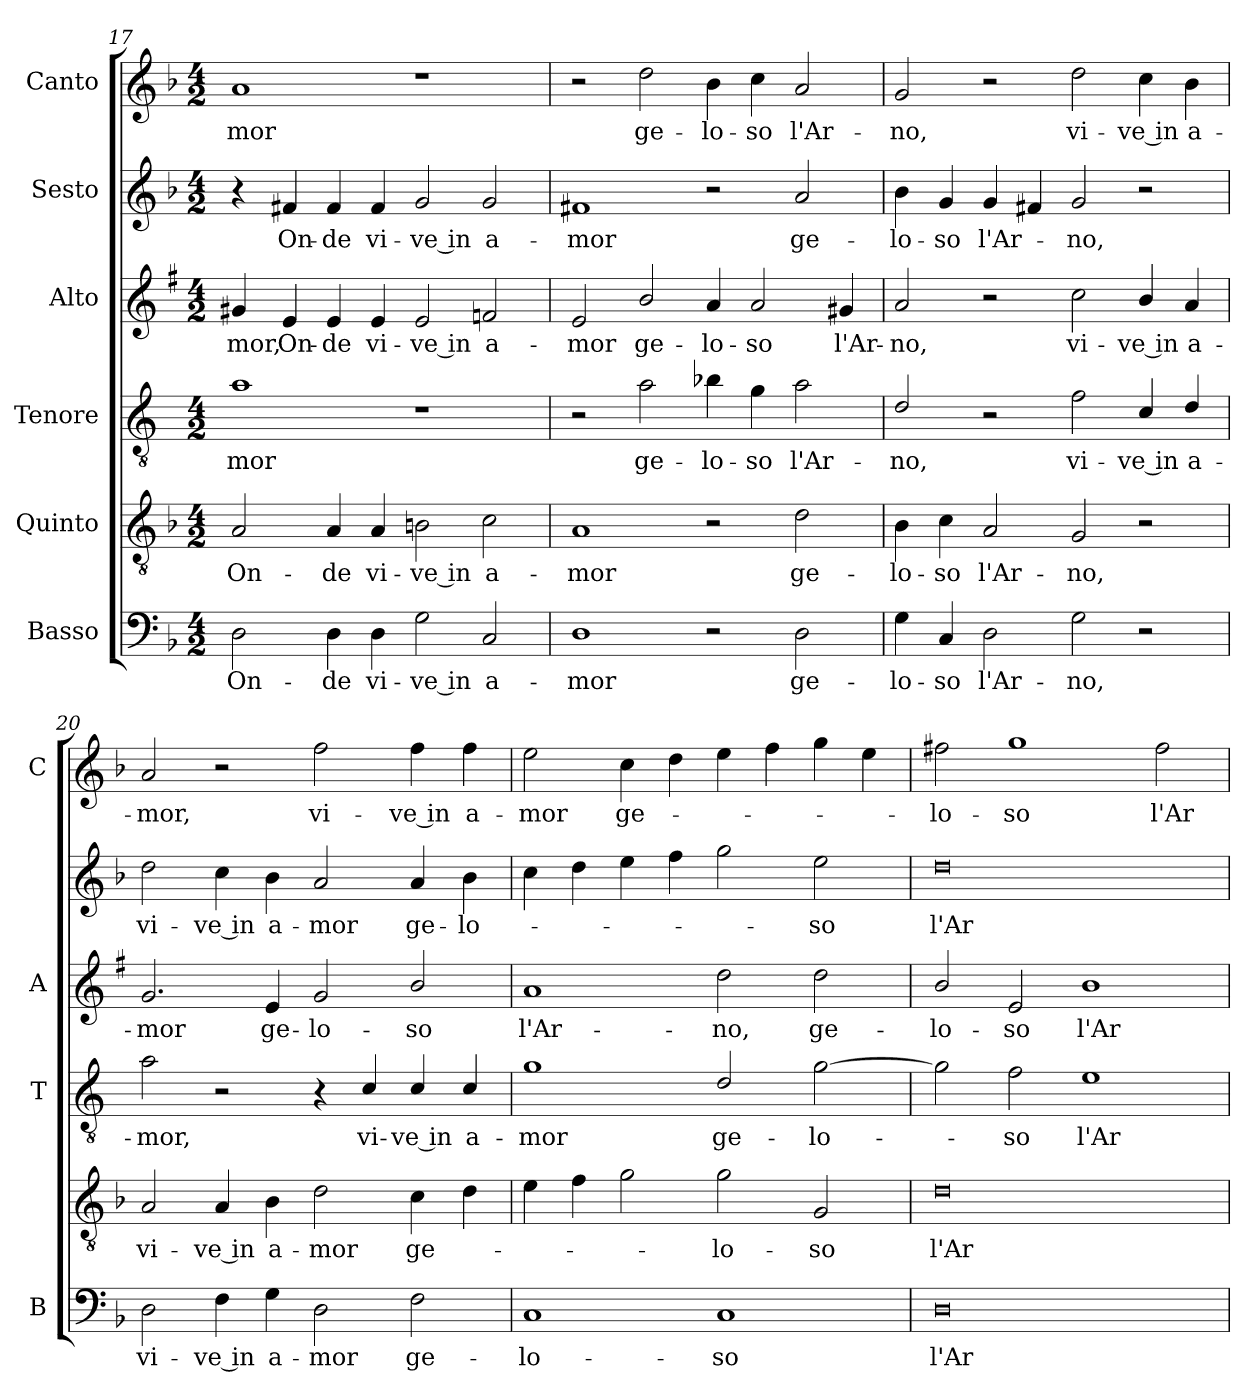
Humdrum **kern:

**kern	**text	**kern	**text	**kern	**text	**kern	**text	**kern	**text	**kern	**text
*part6	*part6	*part5	*part5	*part4	*part4	*part3	*part3	*part2	*part2	*part1	*part1
*staff6	*staff6	*staff5	*staff5	*staff4	*staff4	*staff3	*staff3	*staff2	*staff2	*staff1	*staff1
*I"Basso	*	*I"Quinto	*	*I"Tenore	*	*I"Alto	*	*I"Sesto	*	*I"Canto	*
*I'B	*	*	*	*I'T	*	*I'A	*	*	*	*I'C	*
!!LO:PB:g=z
*clefF4	*	*clefGv2	*	*clefGv2	*	*clefG2	*	*clefG2	*	*clefG2	*
*	*	*	*	*ITrd4c7	*	*ITrd1c2	*	*	*	*	*
*k[b-]	*	*k[b-]	*	*k[b-]	*	*k[b-]	*	*k[b-]	*	*k[b-]	*
*F:	*	*F:	*	*F:	*	*F:	*	*F:	*	*F:	*
*M4/2	*	*M4/2	*	*M4/2	*	*M4/2	*	*M4/2	*	*M4/2	*
=17	=17	=17	=17	=17	=17	=17	=17	=17	=17	=17	=17
!	!LO:LY:b	!	!LO:LY:b	!	!LO:LY:b	!	!LO:LY:b	!	!	!	!LO:LY:b
2D\	On-	2A/	On-	1d	-mor	4f#X/	-mor,	4r	.	1a	-mor
!	!	!	!	!	!	!	!LO:LY:b	!	!LO:LY:b	!	!
.	.	.	.	.	.	4d/	On-	4f#X/	On-	.	.
!	!LO:LY:b	!	!LO:LY:b	!	!	!	!LO:LY:b	!	!LO:LY:b	!	!
4D\	-de	4A/	-de	.	.	4d/	-de	4f#/	-de	.	.
!	!LO:LY:b	!	!LO:LY:b	!	!	!	!LO:LY:b	!	!LO:LY:b	!	!
4D\	vi-	4A/	vi-	.	.	4d/	vi-	4f#/	vi-	.	.
!	!LO:LY:b	!	!LO:LY:b	!	!	!	!LO:LY:b	!	!LO:LY:b	!	!
2G\	-ve in	2Bn\	-ve in	1r	.	2d/	-ve in	2g/	-ve in	1r	.
!	!LO:LY:b	!	!LO:LY:b	!	!	!	!LO:LY:b	!	!LO:LY:b	!	!
2C/	a-	2c\	a-	.	.	2e-X/	a-	2g/	a-	.	.
=18	=18	=18	=18	=18	=18	=18	=18	=18	=18	=18	=18
!	!LO:LY:b	!	!LO:LY:b	!	!	!	!LO:LY:b	!	!LO:LY:b	!	!
1D	-mor	1A	-mor	2r	.	2d/	-mor	1f#X	-mor	2r	.
!	!	!	!	!	!LO:LY:b	!	!LO:LY:b	!	!	!	!LO:LY:b
.	.	.	.	2d\	ge-	2a/	ge-	.	.	2dd\	ge-
!	!	!	!	!	!LO:LY:b	!	!LO:LY:b	!	!	!	!LO:LY:b
2r	.	2r	.	4e-X\	-lo-	4g/	-lo-	2r	.	4b-\	-lo-
!	!	!	!	!	!LO:LY:b	!	!LO:LY:b	!	!	!	!LO:LY:b
.	.	.	.	4c\	-so	2g/	-so	.	.	4cc\	-so
!	!LO:LY:b	!	!LO:LY:b	!	!LO:LY:b	!	!	!	!LO:LY:b	!	!LO:LY:b
2D\	ge-	2d\	ge-	2d\	l'Ar-	.	.	2a/	ge-	2a/	l'Ar-
!	!	!	!	!	!	!	!LO:LY:b	!	!	!	!
.	.	.	.	.	.	4f#X/	l'Ar-	.	.	.	.
=19	=19	=19	=19	=19	=19	=19	=19	=19	=19	=19	=19
!	!LO:LY:b	!	!LO:LY:b	!	!LO:LY:b	!	!LO:LY:b	!	!LO:LY:b	!	!LO:LY:b
4G\	-lo-	4B-\	-lo-	2G/	-no,	2g/	-no,	4b-\	-lo-	2g/	-no,
!	!LO:LY:b	!	!LO:LY:b	!	!	!	!	!	!LO:LY:b	!	!
4C/	-so	4c\	-so	.	.	.	.	4g/	-so	.	.
!	!LO:LY:b	!	!LO:LY:b	!	!	!	!	!	!LO:LY:b	!	!
2D\	l'Ar-	2A/	l'Ar-	2r	.	2r	.	4g/	l'Ar-	2r	.
.	.	.	.	.	.	.	.	4f#X/	.	.	.
!	!LO:LY:b	!	!LO:LY:b	!	!LO:LY:b	!	!LO:LY:b	!	!LO:LY:b	!	!LO:LY:b
2G\	-no,	2G/	-no,	2B-\	vi-	2b-\	vi-	2g/	-no,	2dd\	vi-
!	!	!	!	!	!LO:LY:b	!	!LO:LY:b	!	!	!	!LO:LY:b
2r	.	2r	.	4F/	-ve in	4a/	-ve in	2r	.	4cc\	-ve in
!	!	!	!	!	!LO:LY:b	!	!LO:LY:b	!	!	!	!LO:LY:b
.	.	.	.	4G/	a-	4g/	a-	.	.	4b-\	a-
=20	=20	=20	=20	=20	=20	=20	=20	=20	=20	=20	=20
!	!LO:LY:b	!	!LO:LY:b	!	!LO:LY:b	!	!LO:LY:b	!	!LO:LY:b	!	!LO:LY:b
2D\	vi-	2A/	vi-	2d\	-mor,	2.f/	-mor	2dd\	vi-	2a/	-mor,
!	!LO:LY:b	!	!LO:LY:b	!	!	!	!	!	!LO:LY:b	!	!
4F\	-ve in	4A/	-ve in	2r	.	.	.	4cc\	-ve in	2r	.
!	!LO:LY:b	!	!LO:LY:b	!	!	!	!LO:LY:b	!	!LO:LY:b	!	!
4G\	a-	4B-\	a-	.	.	4d/	ge-	4b-\	a-	.	.
!	!LO:LY:b	!	!LO:LY:b	!	!	!	!LO:LY:b	!	!LO:LY:b	!	!LO:LY:b
2D\	-mor	2d\	-mor	4r	.	2f/	-lo-	2a/	-mor	2ff\	vi-
!	!	!	!	!	!LO:LY:b	!	!	!	!	!	!
.	.	.	.	4F/	vi-	.	.	.	.	.	.
!	!LO:LY:b	!	!LO:LY:b	!	!LO:LY:b	!	!LO:LY:b	!	!LO:LY:b	!	!LO:LY:b
2F\	ge-	4c\	ge-	4F/	-ve in	2a/	-so	4a/	ge-	4ff\	-ve in
!	!	!	!	!	!LO:LY:b	!	!	!	!LO:LY:b	!	!LO:LY:b
.	.	4d\	.	4F/	a-	.	.	4b-\	-lo-	4ff\	a-
!!LO:LB:g=z
=21	=21	=21	=21	=21	=21	=21	=21	=21	=21	=21	=21
!	!LO:LY:b	!	!	!	!LO:LY:b	!	!LO:LY:b	!	!	!	!LO:LY:b
1C	-lo-	4e\	.	1c	-mor	1g	l'Ar-	4cc\	.	2ee\	-mor
.	.	4f\	.	.	.	.	.	4dd\	.	.	.
!	!	!	!	!	!	!	!	!	!	!	!LO:LY:b
.	.	2g\	.	.	.	.	.	4ee\	.	4cc\	ge-
.	.	.	.	.	.	.	.	4ff\	.	4dd\	.
!	!LO:LY:b	!	!LO:LY:b	!	!LO:LY:b	!	!LO:LY:b	!	!	!	!
1C	-so	2g\	-lo-	2G/	ge-	2cc\	-no,	2gg\	.	4ee\	.
.	.	.	.	.	.	.	.	.	.	4ff\	.
!	!	!	!LO:LY:b	!	!LO:LY:b	!	!LO:LY:b	!	!LO:LY:b	!	!
.	.	2G/	-so	[2c\	-lo-	2cc\	ge-	2ee\	-so	4gg\	.
.	.	.	.	.	.	.	.	.	.	4ee\	.
=22	=22	=22	=22	=22	=22	=22	=22	=22	=22	=22	=22
!	!LO:LY:b	!	!LO:LY:b	!	!	!	!LO:LY:b	!	!LO:LY:b	!	!LO:LY:b
0D	l'Ar-	0d	l'Ar-	2c\]	.	2a/	-lo-	0dd	l'Ar-	2ff#X\	-lo-
!	!	!	!	!	!LO:LY:b	!	!LO:LY:b	!	!	!	!LO:LY:b
.	.	.	.	2B-\	-so	2d/	-so	.	.	1gg	-so
!	!	!	!	!	!LO:LY:b	!	!LO:LY:b	!	!	!	!
.	.	.	.	1A	l'Ar-	1a	l'Ar-	.	.	.	.
!	!	!	!	!	!	!	!	!	!	!	!LO:LY:b
.	.	.	.	.	.	.	.	.	.	2ff#\	l'Ar-
=	=	=	=	=	=	=	=	=	=	=	=
*-	*-	*-	*-	*-	*-	*-	*-	*-	*-	*-	*-
